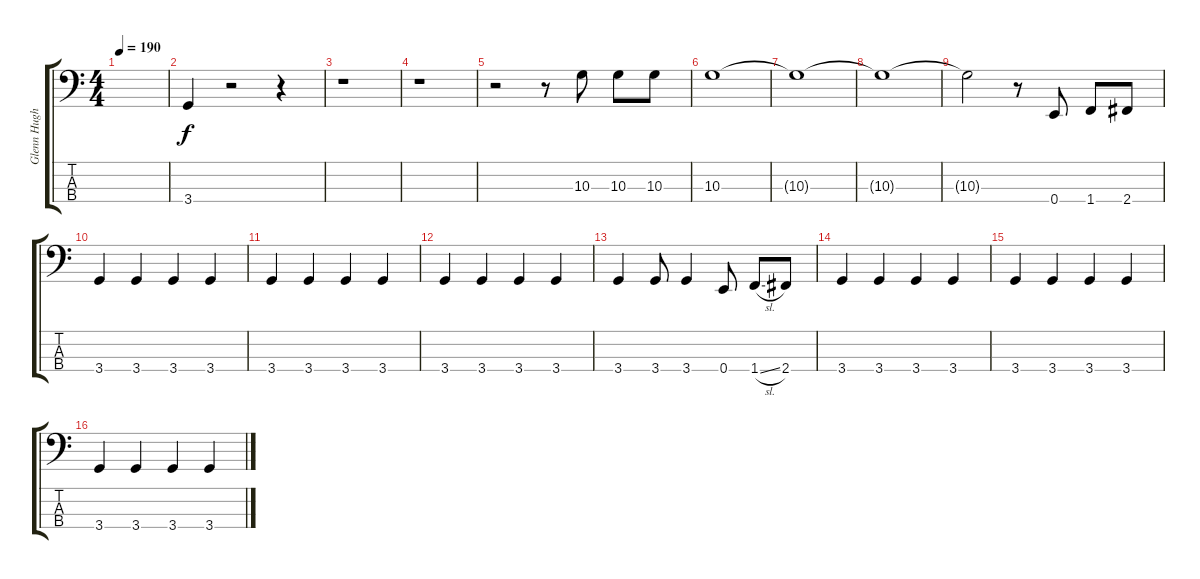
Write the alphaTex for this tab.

\track ("Glenn Hughes" "Glenn Hugh") {instrument electricbassfinger}
\staff {score tabs}
\tuning (G2 D2 A1 E1) {hide}
\ts (4 4)
\tempo 190
\clef f4
\ks c
|
3.4.4 r.2 r.4 |
r.1 |
r.1 |
r.2 r.8 10.3.8 10.3.8 10.3.8 |
10.3.1 |
10.3{t}.1 |
10.3{t}.1 |
10.3{t}.2 r.8 0.4.8 1.4.8 2.4.8 |
3.4.4 3.4.4 3.4.4 3.4.4 |
3.4.4 3.4.4 3.4.4 3.4.4 |
3.4.4 3.4.4 3.4.4 3.4.4 |
3.4.4 3.4.8 3.4.4 0.4.8 1.4{sl}.8 2.4.8 |
3.4.4 3.4.4 3.4.4 3.4.4 |
3.4.4 3.4.4 3.4.4 3.4.4 |
3.4.4 3.4.4 3.4.4 3.4.4
